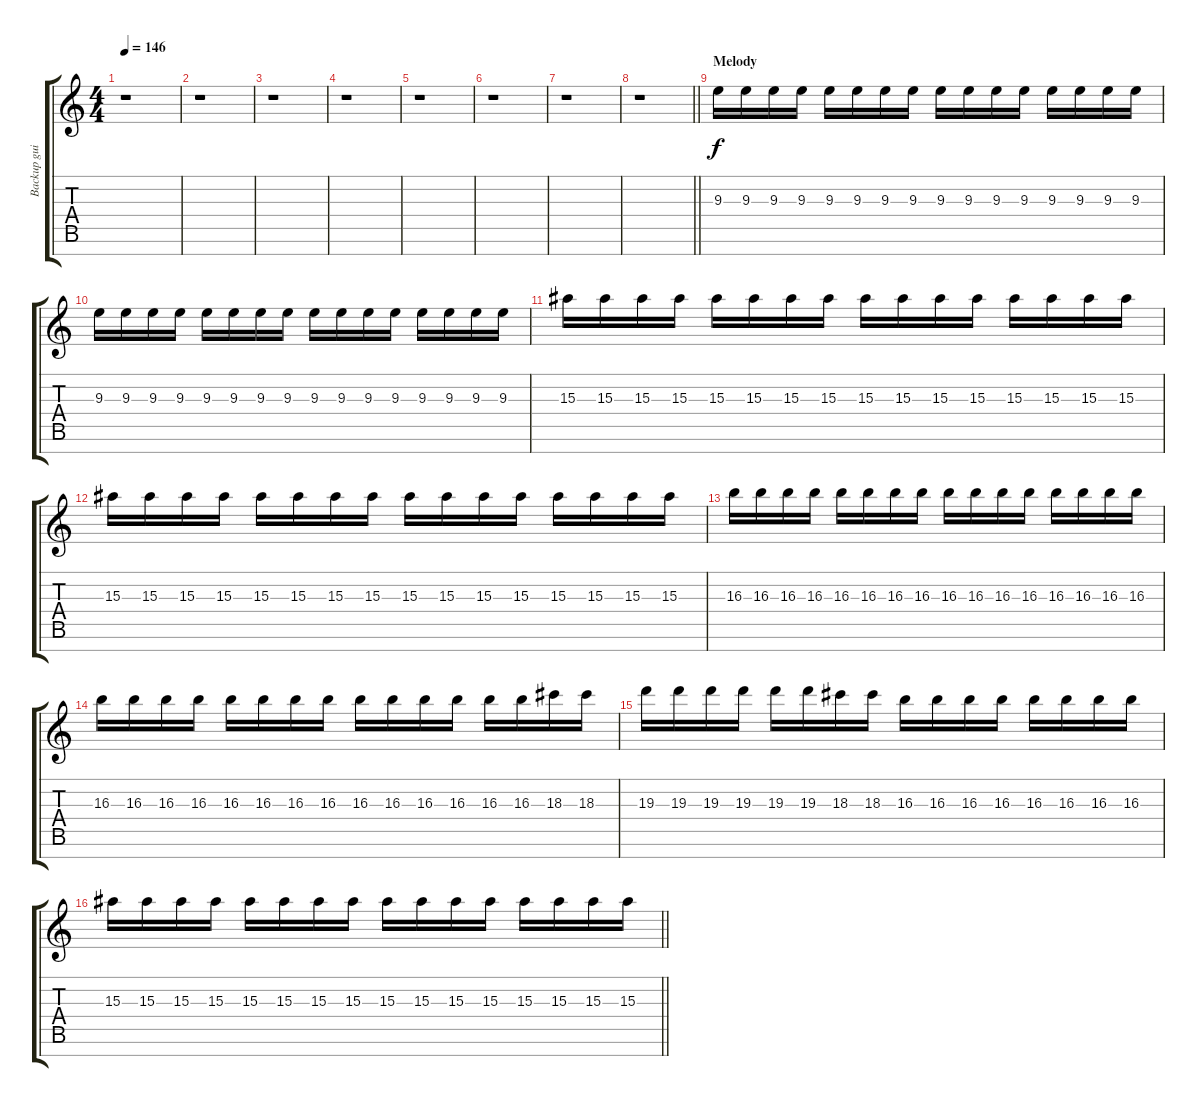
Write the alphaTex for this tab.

\track ("Backup guitars" "Backup gui") {instrument distortionguitar}
\staff {score tabs}
\tuning (E4 B3 G3 D3 A2 E2 B1) {hide}
\ts (4 4)
\tempo 146
\clef g2
\ks c
r.1{dy f instrument distortionguitar} |
r.1 |
r.1 |
r.1 |
r.1 |
r.1 |
r.1 |
\barLineRight lightlight
r.1 |
\section ("" "Melody")
9.3.16{volume 8 balance 16} 9.3.16 9.3.16 9.3.16 9.3.16 9.3.16 9.3.16 9.3.16 9.3.16 9.3.16 9.3.16 9.3.16 9.3.16 9.3.16 9.3.16 9.3.16 |
9.3.16 9.3.16 9.3.16 9.3.16 9.3.16 9.3.16 9.3.16 9.3.16 9.3.16 9.3.16 9.3.16 9.3.16 9.3.16 9.3.16 9.3.16 9.3.16 |
15.3.16 15.3.16 15.3.16 15.3.16 15.3.16 15.3.16 15.3.16 15.3.16 15.3.16 15.3.16 15.3.16 15.3.16 15.3.16 15.3.16 15.3.16 15.3.16 |
15.3.16 15.3.16 15.3.16 15.3.16 15.3.16 15.3.16 15.3.16 15.3.16 15.3.16 15.3.16 15.3.16 15.3.16 15.3.16 15.3.16 15.3.16 15.3.16 |
16.3.16 16.3.16 16.3.16 16.3.16 16.3.16 16.3.16 16.3.16 16.3.16 16.3.16 16.3.16 16.3.16 16.3.16 16.3.16 16.3.16 16.3.16 16.3.16 |
16.3.16 16.3.16 16.3.16 16.3.16 16.3.16 16.3.16 16.3.16 16.3.16 16.3.16 16.3.16 16.3.16 16.3.16 16.3.16 16.3.16 18.3.16 18.3.16 |
19.3.16 19.3.16 19.3.16 19.3.16 19.3.16 19.3.16 18.3.16 18.3.16 16.3.16 16.3.16 16.3.16 16.3.16 16.3.16 16.3.16 16.3.16 16.3.16 |
\barLineRight lightlight
15.3.16 15.3.16 15.3.16 15.3.16 15.3.16 15.3.16 15.3.16 15.3.16 15.3.16 15.3.16 15.3.16 15.3.16 15.3.16 15.3.16 15.3.16 15.3.16
